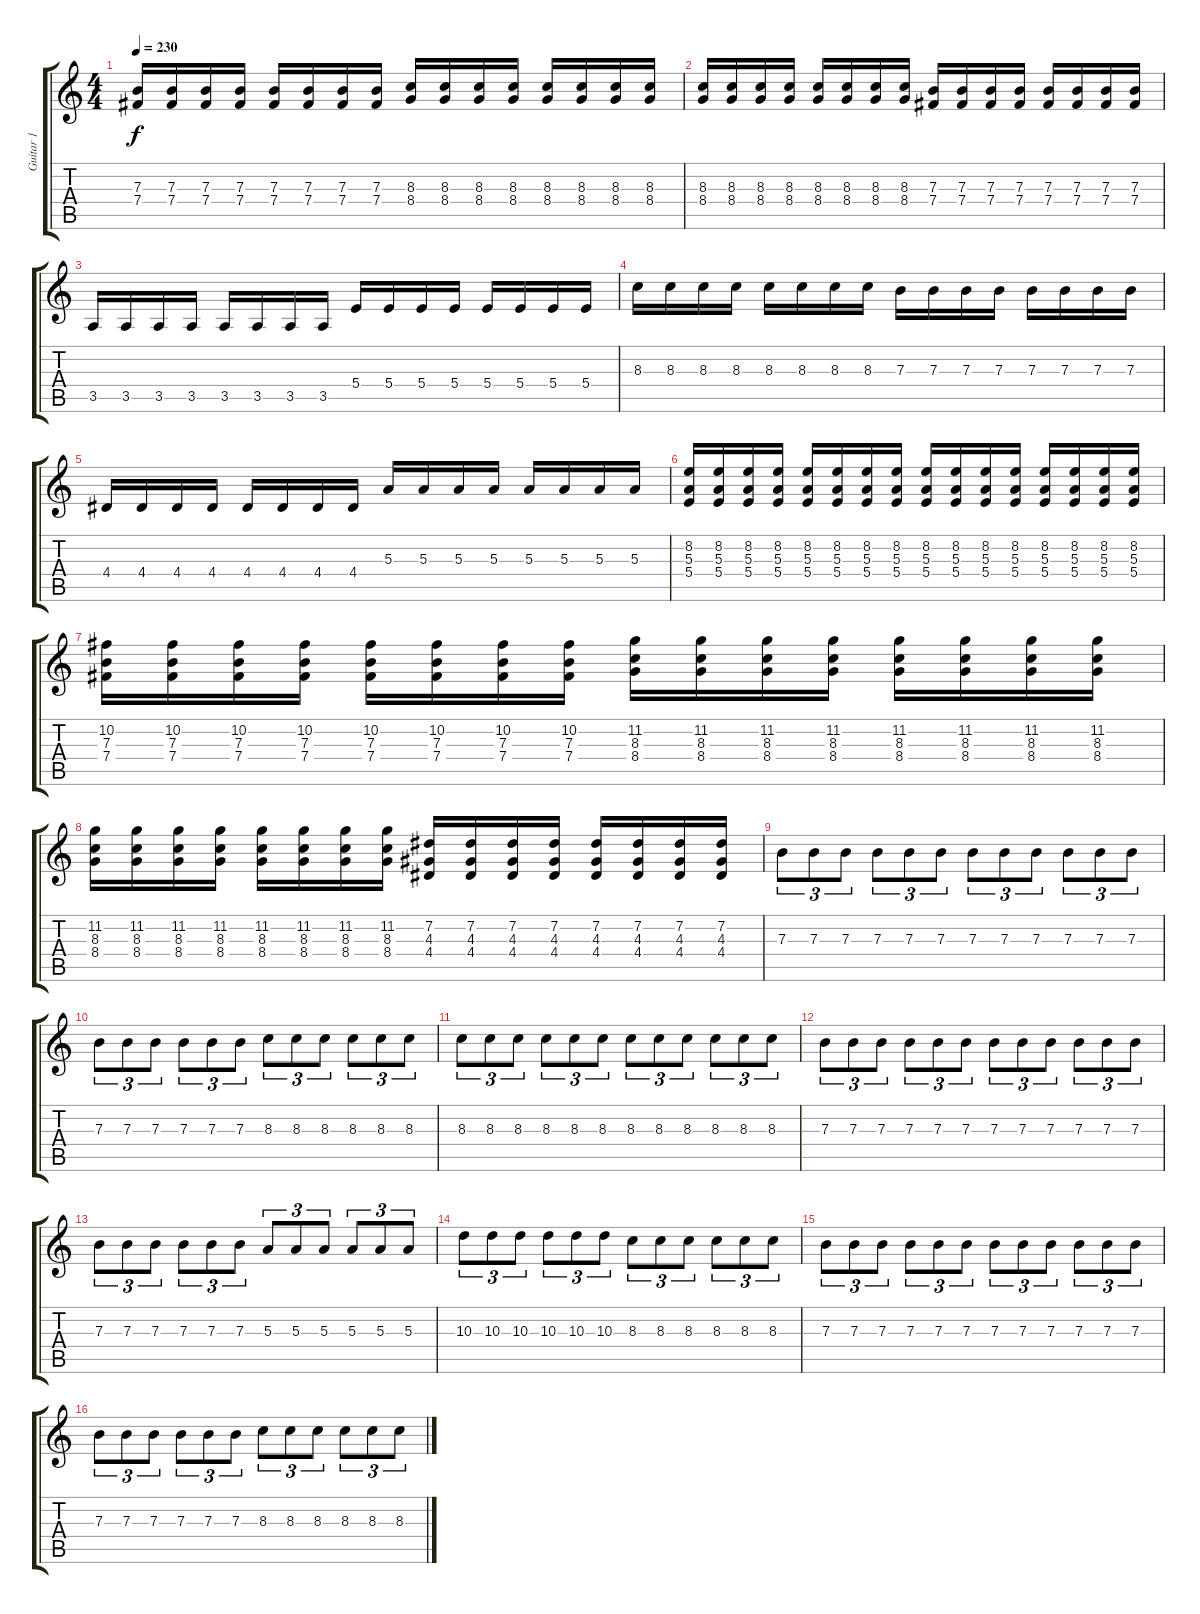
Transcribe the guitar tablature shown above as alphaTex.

\track ("Guitar 1" "Guitar 1") {instrument distortionguitar}
\staff {score tabs}
\tuning (Db4 Ab3 E3 B2 Gb2 Db2) {hide}
\ts (4 4)
\tempo 230
\clef g2
\ks c
(7.3 7.4).16{dy f} (7.3 7.4).16 (7.3 7.4).16 (7.3 7.4).16 (7.3 7.4).16 (7.3 7.4).16 (7.3 7.4).16 (7.3 7.4).16 (8.3 8.4).16 (8.3 8.4).16 (8.3 8.4).16 (8.3 8.4).16 (8.3 8.4).16 (8.3 8.4).16 (8.3 8.4).16 (8.3 8.4).16 |
(8.3 8.4).16 (8.3 8.4).16 (8.3 8.4).16 (8.3 8.4).16 (8.3 8.4).16 (8.3 8.4).16 (8.3 8.4).16 (8.3 8.4).16 (7.3 7.4).16 (7.3 7.4).16 (7.3 7.4).16 (7.3 7.4).16 (7.3 7.4).16 (7.3 7.4).16 (7.3 7.4).16 (7.3 7.4).16 |
3.5.16 3.5.16 3.5.16 3.5.16 3.5.16 3.5.16 3.5.16 3.5.16 5.4.16 5.4.16 5.4.16 5.4.16 5.4.16 5.4.16 5.4.16 5.4.16 |
8.3.16 8.3.16 8.3.16 8.3.16 8.3.16 8.3.16 8.3.16 8.3.16 7.3.16 7.3.16 7.3.16 7.3.16 7.3.16 7.3.16 7.3.16 7.3.16 |
4.4.16 4.4.16 4.4.16 4.4.16 4.4.16 4.4.16 4.4.16 4.4.16 5.3.16 5.3.16 5.3.16 5.3.16 5.3.16 5.3.16 5.3.16 5.3.16 |
(8.2 5.3 5.4).16 (8.2 5.3 5.4).16 (8.2 5.3 5.4).16 (8.2 5.3 5.4).16 (8.2 5.3 5.4).16 (8.2 5.3 5.4).16 (8.2 5.3 5.4).16 (8.2 5.3 5.4).16 (8.2 5.3 5.4).16 (8.2 5.3 5.4).16 (8.2 5.3 5.4).16 (8.2 5.3 5.4).16 (8.2 5.3 5.4).16 (8.2 5.3 5.4).16 (8.2 5.3 5.4).16 (8.2 5.3 5.4).16 |
(10.2 7.3 7.4).16 (10.2 7.3 7.4).16 (10.2 7.3 7.4).16 (10.2 7.3 7.4).16 (10.2 7.3 7.4).16 (10.2 7.3 7.4).16 (10.2 7.3 7.4).16 (10.2 7.3 7.4).16 (11.2 8.3 8.4).16 (11.2 8.3 8.4).16 (11.2 8.3 8.4).16 (11.2 8.3 8.4).16 (11.2 8.3 8.4).16 (11.2 8.3 8.4).16 (11.2 8.3 8.4).16 (11.2 8.3 8.4).16 |
(11.2 8.3 8.4).16 (11.2 8.3 8.4).16 (11.2 8.3 8.4).16 (11.2 8.3 8.4).16 (11.2 8.3 8.4).16 (11.2 8.3 8.4).16 (11.2 8.3 8.4).16 (11.2 8.3 8.4).16 (7.2 4.3 4.4).16 (7.2 4.3 4.4).16 (7.2 4.3 4.4).16 (7.2 4.3 4.4).16 (7.2 4.3 4.4).16 (7.2 4.3 4.4).16 (7.2 4.3 4.4).16 (7.2 4.3 4.4).16 |
7.3.8{tu (3 2)} 7.3.8{tu (3 2)} 7.3.8{tu (3 2)} 7.3.8{tu (3 2)} 7.3.8{tu (3 2)} 7.3.8{tu (3 2)} 7.3.8{tu (3 2)} 7.3.8{tu (3 2)} 7.3.8{tu (3 2)} 7.3.8{tu (3 2)} 7.3.8{tu (3 2)} 7.3.8{tu (3 2)} |
7.3.8{tu (3 2)} 7.3.8{tu (3 2)} 7.3.8{tu (3 2)} 7.3.8{tu (3 2)} 7.3.8{tu (3 2)} 7.3.8{tu (3 2)} 8.3.8{tu (3 2)} 8.3.8{tu (3 2)} 8.3.8{tu (3 2)} 8.3.8{tu (3 2)} 8.3.8{tu (3 2)} 8.3.8{tu (3 2)} |
8.3.8{tu (3 2)} 8.3.8{tu (3 2)} 8.3.8{tu (3 2)} 8.3.8{tu (3 2)} 8.3.8{tu (3 2)} 8.3.8{tu (3 2)} 8.3.8{tu (3 2)} 8.3.8{tu (3 2)} 8.3.8{tu (3 2)} 8.3.8{tu (3 2)} 8.3.8{tu (3 2)} 8.3.8{tu (3 2)} |
7.3.8{tu (3 2)} 7.3.8{tu (3 2)} 7.3.8{tu (3 2)} 7.3.8{tu (3 2)} 7.3.8{tu (3 2)} 7.3.8{tu (3 2)} 7.3.8{tu (3 2)} 7.3.8{tu (3 2)} 7.3.8{tu (3 2)} 7.3.8{tu (3 2)} 7.3.8{tu (3 2)} 7.3.8{tu (3 2)} |
7.3.8{tu (3 2)} 7.3.8{tu (3 2)} 7.3.8{tu (3 2)} 7.3.8{tu (3 2)} 7.3.8{tu (3 2)} 7.3.8{tu (3 2)} 5.3.8{tu (3 2)} 5.3.8{tu (3 2)} 5.3.8{tu (3 2)} 5.3.8{tu (3 2)} 5.3.8{tu (3 2)} 5.3.8{tu (3 2)} |
10.3.8{tu (3 2)} 10.3.8{tu (3 2)} 10.3.8{tu (3 2)} 10.3.8{tu (3 2)} 10.3.8{tu (3 2)} 10.3.8{tu (3 2)} 8.3.8{tu (3 2)} 8.3.8{tu (3 2)} 8.3.8{tu (3 2)} 8.3.8{tu (3 2)} 8.3.8{tu (3 2)} 8.3.8{tu (3 2)} |
7.3.8{tu (3 2)} 7.3.8{tu (3 2)} 7.3.8{tu (3 2)} 7.3.8{tu (3 2)} 7.3.8{tu (3 2)} 7.3.8{tu (3 2)} 7.3.8{tu (3 2)} 7.3.8{tu (3 2)} 7.3.8{tu (3 2)} 7.3.8{tu (3 2)} 7.3.8{tu (3 2)} 7.3.8{tu (3 2)} |
7.3.8{tu (3 2)} 7.3.8{tu (3 2)} 7.3.8{tu (3 2)} 7.3.8{tu (3 2)} 7.3.8{tu (3 2)} 7.3.8{tu (3 2)} 8.3.8{tu (3 2)} 8.3.8{tu (3 2)} 8.3.8{tu (3 2)} 8.3.8{tu (3 2)} 8.3.8{tu (3 2)} 8.3.8{tu (3 2)}
